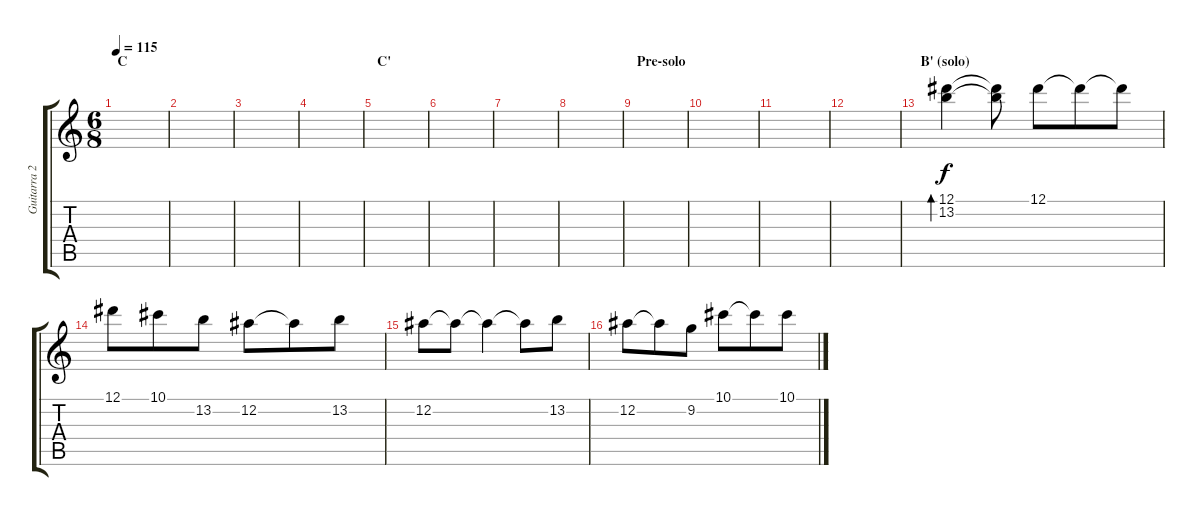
\track ("Guitarra 2 - Daron Malakian" "Guitarra 2") {instrument overdrivenguitar}
\staff {score tabs}
\tuning (Eb4 Bb3 Gb3 Db3 Ab2 Eb2) {hide}
\ts (6 8)
\section ("" "C")
\tempo 115
\clef g2
\ks c
|
|
|
|
\section ("" "C'")
|
|
|
|
\section ("" "Pre-solo")
|
|
|
|
\section ("" "B' (solo)")
(12.1 13.2).4{bd 240} (12.1{t} 13.2{t}).8 12.1.8 12.1{t}.8 12.1{t}.8 |
12.1.8 10.1.8 13.2.8 12.2.8 12.2{t}.8 13.2.8 |
12.2.8 12.2{t}.8 12.2{t}.4 12.2{t}.8 13.2.8 |
12.2.8 12.2{t}.8 9.2.8 10.1.8 10.1{t}.8 10.1.8
